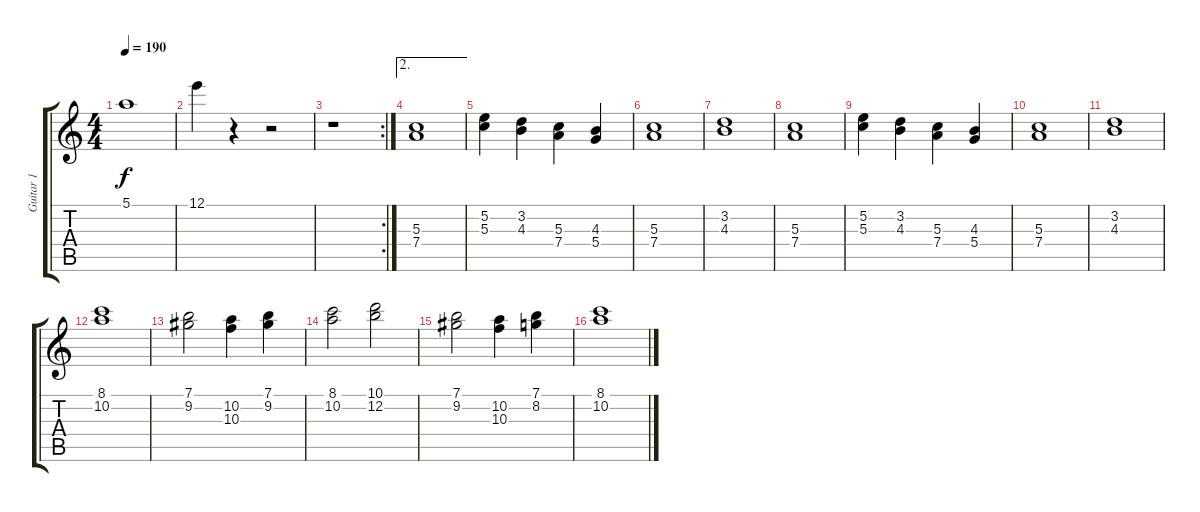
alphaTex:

\track ("Guitar 1" "Guitar 1") {instrument distortionguitar}
\staff {score tabs}
\tuning (E4 B3 G3 D3 A2 E2) {hide}
\ts (4 4)
\tempo 190
\clef g2
\ks c
5.1.1{dy f} |
12.1.4 r.4 r.2 |
\rc 2
r.1 |
\ae 2
(5.3 7.4).1 |
(5.2 5.3).4 (3.2 4.3).4 (5.3 7.4).4 (4.3 5.4).4 |
(5.3 7.4).1 |
(3.2 4.3).1 |
(5.3 7.4).1 |
(5.2 5.3).4 (3.2 4.3).4 (5.3 7.4).4 (4.3 5.4).4 |
(5.3 7.4).1 |
(3.2 4.3).1 |
(8.1 10.2).1 |
(7.1 9.2).2 (10.2 10.3).4 (7.1 9.2).4 |
(8.1 10.2).2 (10.1 12.2).2 |
(7.1 9.2).2 (10.2 10.3).4 (7.1 8.2).4 |
(8.1 10.2).1
